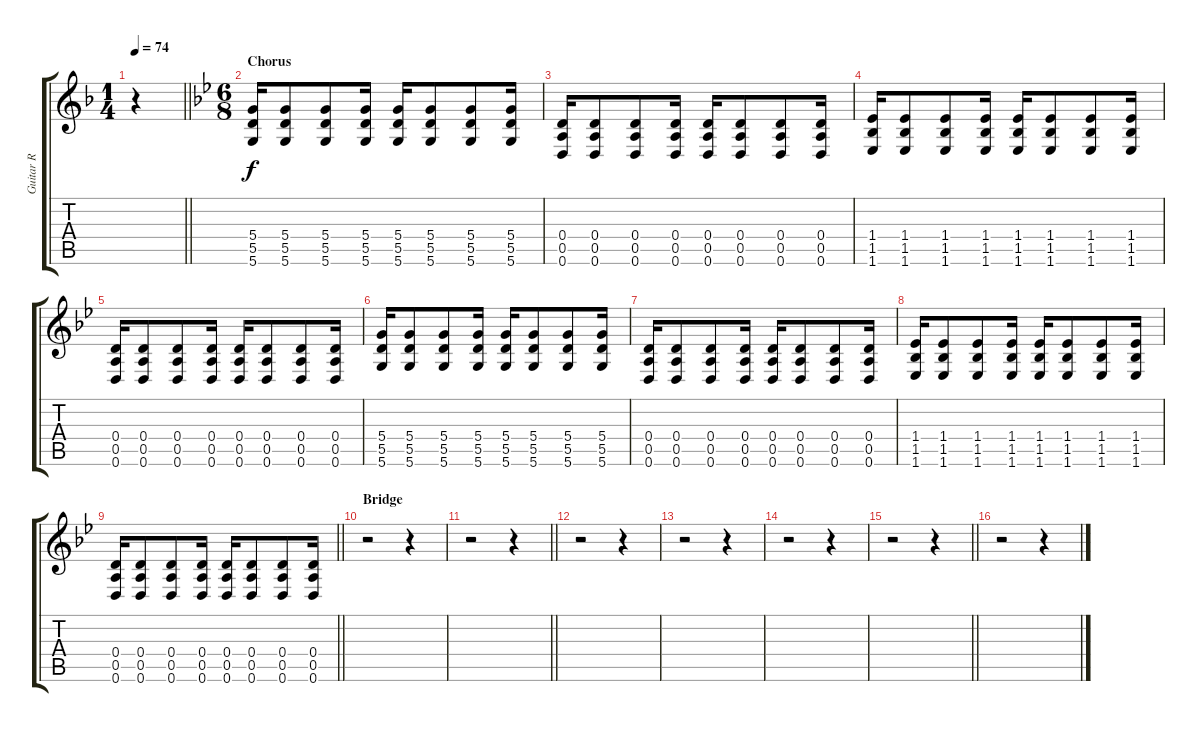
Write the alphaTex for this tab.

\track ("Guitar R" "Guitar R") {instrument overdrivenguitar}
\staff {score tabs}
\tuning (E4 B3 G3 D3 A2 D2) {hide}
\ts (1 4)
\tempo 74
\clef g2
\barLineRight lightlight
\ks f
r.4{dy f} |
\ts (6 8)
\section ("" "Chorus")
\ks bb
(5.4 5.5 5.6).16 (5.4 5.5 5.6).8 (5.4 5.5 5.6).8 (5.4 5.5 5.6).16 (5.4 5.5 5.6).16 (5.4 5.5 5.6).8 (5.4 5.5 5.6).8 (5.4 5.5 5.6).16 |
(0.4 0.5 0.6).16 (0.4 0.5 0.6).8 (0.4 0.5 0.6).8 (0.4 0.5 0.6).16 (0.4 0.5 0.6).16 (0.4 0.5 0.6).8 (0.4 0.5 0.6).8 (0.4 0.5 0.6).16 |
(1.4 1.5 1.6).16 (1.4 1.5 1.6).8 (1.4 1.5 1.6).8 (1.4 1.5 1.6).16 (1.4 1.5 1.6).16 (1.4 1.5 1.6).8 (1.4 1.5 1.6).8 (1.4 1.5 1.6).16 |
(0.4 0.5 0.6).16 (0.4 0.5 0.6).8 (0.4 0.5 0.6).8 (0.4 0.5 0.6).16 (0.4 0.5 0.6).16 (0.4 0.5 0.6).8 (0.4 0.5 0.6).8 (0.4 0.5 0.6).16 |
(5.4 5.5 5.6).16 (5.4 5.5 5.6).8 (5.4 5.5 5.6).8 (5.4 5.5 5.6).16 (5.4 5.5 5.6).16 (5.4 5.5 5.6).8 (5.4 5.5 5.6).8 (5.4 5.5 5.6).16 |
(0.4 0.5 0.6).16 (0.4 0.5 0.6).8 (0.4 0.5 0.6).8 (0.4 0.5 0.6).16 (0.4 0.5 0.6).16 (0.4 0.5 0.6).8 (0.4 0.5 0.6).8 (0.4 0.5 0.6).16 |
(1.4 1.5 1.6).16 (1.4 1.5 1.6).8 (1.4 1.5 1.6).8 (1.4 1.5 1.6).16 (1.4 1.5 1.6).16 (1.4 1.5 1.6).8 (1.4 1.5 1.6).8 (1.4 1.5 1.6).16 |
\barLineRight lightlight
(0.4 0.5 0.6).16 (0.4 0.5 0.6).8 (0.4 0.5 0.6).8 (0.4 0.5 0.6).16 (0.4 0.5 0.6).16 (0.4 0.5 0.6).8 (0.4 0.5 0.6).8 (0.4 0.5 0.6).16 |
\section ("" "Bridge")
r.2 r.4 |
\barLineRight lightlight
r.2 r.4 |
r.2 r.4 |
r.2 r.4 |
r.2 r.4 |
\barLineRight lightlight
r.2 r.4 |
r.2 r.4
